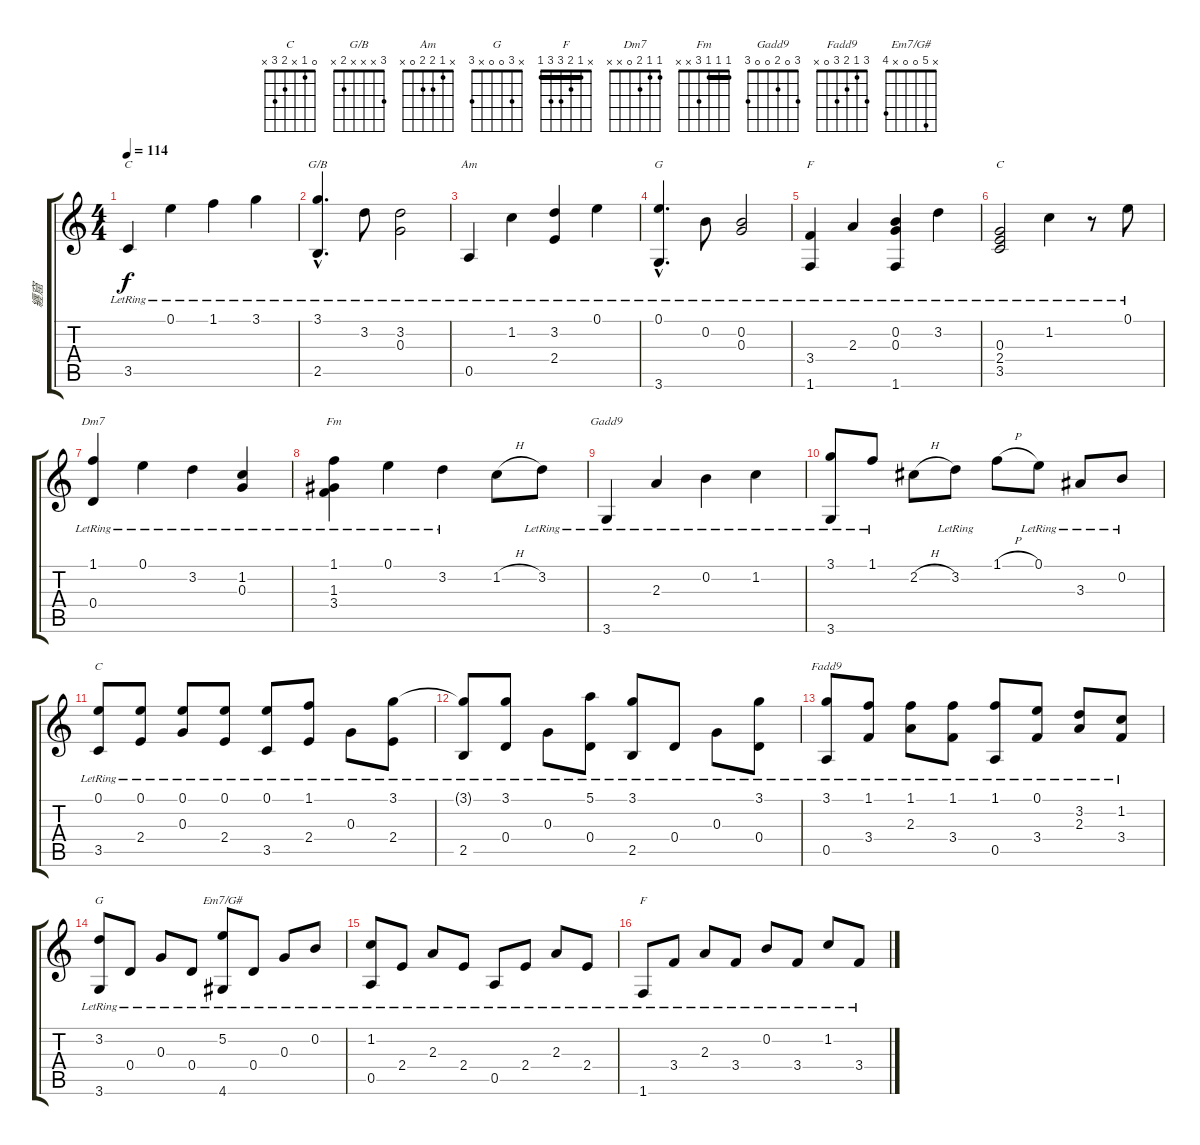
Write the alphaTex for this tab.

\track ("纒窟" "纒窟") {instrument acousticguitarnylon}
\staff {score tabs}
\tuning (E4 B3 G3 D3 A2 E2) {hide}
\chord ("C" x 1 x 2 3 x)
\chord ("G/B" 3 x x x 2 x)
\chord ("Am" x 1 2 2 0 x)
\chord ("G" 3 x x x 2 3)
\chord ("F" 1 x 2 3 3 1) {barre 1}
\chord ("C" x 1 0 2 3 x)
\chord ("Dm7" 1 1 2 0 x x)
\chord ("Fm" 1 1 1 3 x x) {barre 1}
\chord ("Gadd9" 3 0 2 0 0 3)
\chord ("C" 0 1 x 2 3 x)
\chord ("Fadd9" 3 1 2 3 0 x)
\chord ("G" x 3 0 0 x 3)
\chord ("Em7/G#" x 5 0 0 x 4)
\chord ("F" x 1 2 3 3 1) {barre 1}
\ts (4 4)
\tempo 114
\clef g2
\ks c
3.5{lr}.4{ch "C" dy f instrument acousticguitarnylon} 0.1{lr}.4 1.1{lr}.4 3.1{lr}.4 |
(3.1{hac lr} 2.5{hac lr}).4{d ch "G/B"} 3.2{lr}.8 (3.2{lr} 0.3{lr}).2 |
0.5{lr}.4{ch "Am"} 1.2{lr}.4 (3.2{lr} 2.4{lr}).4 0.1{lr}.4 |
(0.1{hac lr} 3.6{hac lr}).4{d ch "G"} 0.2{lr}.8 (0.2{lr} 0.3{lr}).2 |
(3.4{lr} 1.6{lr}).4{ch "F"} 2.3{lr}.4 (0.2{lr} 0.3{lr} 1.6{lr}).4 3.2{lr}.4 |
(0.3{lr} 2.4{lr} 3.5{lr}).2{ch "C"} 1.2{lr}.4 r.8 0.1{lr}.8 |
(1.1{lr} 0.4{lr}).4{ch "Dm7"} 0.1{lr}.4 3.2{lr}.4 (1.2{lr} 0.3{lr}).4 |
(1.1{lr} 1.3{lr} 3.4{lr}).4{ch "Fm"} 0.1{lr}.4 3.2{lr}.4 1.2{h}.8 3.2{lr}.8 |
3.6{lr}.4{ch "Gadd9"} 2.3{lr}.4 0.2{lr}.4 1.2{lr}.4 |
(3.1{lr} 3.6{lr}).8 1.1{lr}.8 2.2{h}.8 3.2{lr}.8 1.1{h}.8 0.1{lr}.8 3.3{lr}.8 0.2{lr}.8 |
(0.1{lr} 3.5{lr}).8{ch "C"} (0.1{lr} 2.4{lr}).8 (0.1{lr} 0.3{lr}).8 (0.1{lr} 2.4{lr}).8 (0.1{lr} 3.5{lr}).8 (1.1{lr} 2.4{lr}).8 0.3{lr}.8 (3.1{lr} 2.4{lr}).8 |
(3.1{t} 2.5{lr}).8 (3.1{lr} 0.4{lr}).8 0.3{lr}.8 (5.1{lr} 0.4{lr}).8 (3.1{lr} 2.5{lr}).8 0.4{lr}.8 0.3{lr}.8 (3.1{lr} 0.4{lr}).8 |
(3.1{lr} 0.5{lr}).8{ch "Fadd9"} (1.1{lr} 3.4{lr}).8 (1.1{lr} 2.3{lr}).8 (1.1{lr} 3.4{lr}).8 (1.1{lr} 0.5{lr}).8 (0.1{lr} 3.4{lr}).8 (3.2{lr} 2.3{lr}).8 (1.2{lr} 3.4{lr}).8 |
(3.2{lr} 3.6{lr}).8{ch "G"} 0.4{lr}.8 0.3{lr}.8 0.4{lr}.8 (5.2{lr} 4.6{lr}).8{ch "Em7/G#"} 0.4{lr}.8 0.3{lr}.8 0.2{lr}.8 |
(1.2{lr} 0.5{lr}).8 2.4{lr}.8 2.3{lr}.8 2.4{lr}.8 0.5{lr}.8 2.4{lr}.8 2.3{lr}.8 2.4{lr}.8 |
1.6{lr}.8{ch "F"} 3.4{lr}.8 2.3{lr}.8 3.4{lr}.8 0.2{lr}.8 3.4{lr}.8 1.2{lr}.8 3.4{lr}.8
